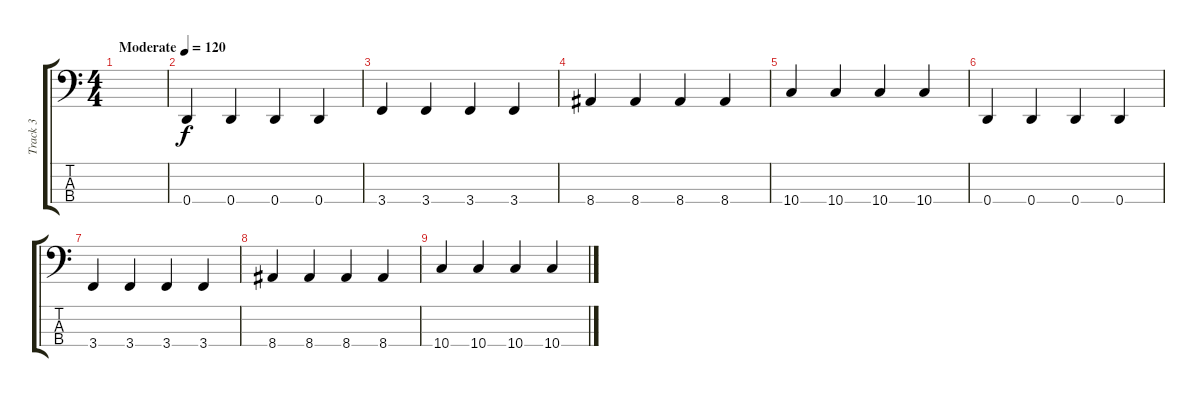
\track ("Track 3" "Track 3") {instrument electricbassfinger}
\staff {score tabs}
\tuning (G2 D2 A1 D1) {hide}
\ts (4 4)
\tempo (120 "Moderate")
\clef f4
\ks c
|
0.4.4 0.4.4 0.4.4 0.4.4 |
3.4.4 3.4.4 3.4.4 3.4.4 |
8.4.4 8.4.4 8.4.4 8.4.4 |
10.4.4 10.4.4 10.4.4 10.4.4 |
0.4.4 0.4.4 0.4.4 0.4.4 |
3.4.4 3.4.4 3.4.4 3.4.4 |
8.4.4 8.4.4 8.4.4 8.4.4 |
10.4.4 10.4.4 10.4.4 10.4.4
